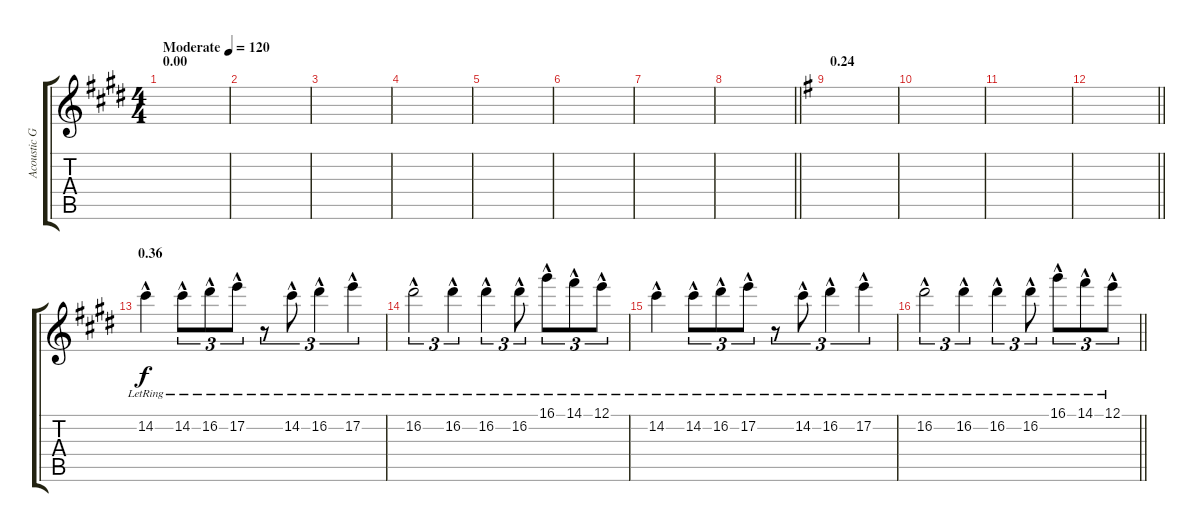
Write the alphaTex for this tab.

\track ("Acoustic Guitar" "Acoustic G") {instrument acousticguitarnylon}
\staff {score tabs}
\tuning (E4 B3 G3 D3 A2 E2) {hide}
\ts (4 4)
\section ("" "0.00")
\tempo (120 "Moderate")
\tempo 80
\tempo (120 "Moderate")
\clef g2
\ks c#minor
|
|
|
|
|
|
|
\barLineRight lightlight
|
\section ("" "0.24")
\ks eminor
|
|
|
\barLineRight lightlight
|
\section ("" "0.36")
\ks c#minor
14.2{hac lr}.4 14.2{hac lr}.8{tu (3 2)} 16.2{hac lr}.8{tu (3 2)} 17.2{hac lr}.8{tu (3 2)} r.8{tu (3 2)} 14.2{hac lr}.8{tu (3 2)} 16.2{hac lr}.4{tu (3 2)} 17.2{hac lr}.4{tu (3 2)} |
16.2{hac lr}.2{tu (3 2)} 16.2{hac lr}.4{tu (3 2)} 16.2{hac lr}.4{tu (3 2)} 16.2{hac lr}.8{tu (3 2)} 16.1{hac lr}.8{tu (3 2)} 14.1{hac lr}.8{tu (3 2)} 12.1{hac lr}.8{tu (3 2)} |
14.2{hac lr}.4 14.2{hac lr}.8{tu (3 2)} 16.2{hac lr}.8{tu (3 2)} 17.2{hac lr}.8{tu (3 2)} r.8{tu (3 2)} 14.2{hac lr}.8{tu (3 2)} 16.2{hac lr}.4{tu (3 2)} 17.2{hac lr}.4{tu (3 2)} |
\barLineRight lightlight
16.2{hac lr}.2{tu (3 2)} 16.2{hac lr}.4{tu (3 2)} 16.2{hac lr}.4{tu (3 2)} 16.2{hac lr}.8{tu (3 2)} 16.1{hac lr}.8{tu (3 2)} 14.1{hac lr}.8{tu (3 2)} 12.1{hac lr}.8{tu (3 2)}
